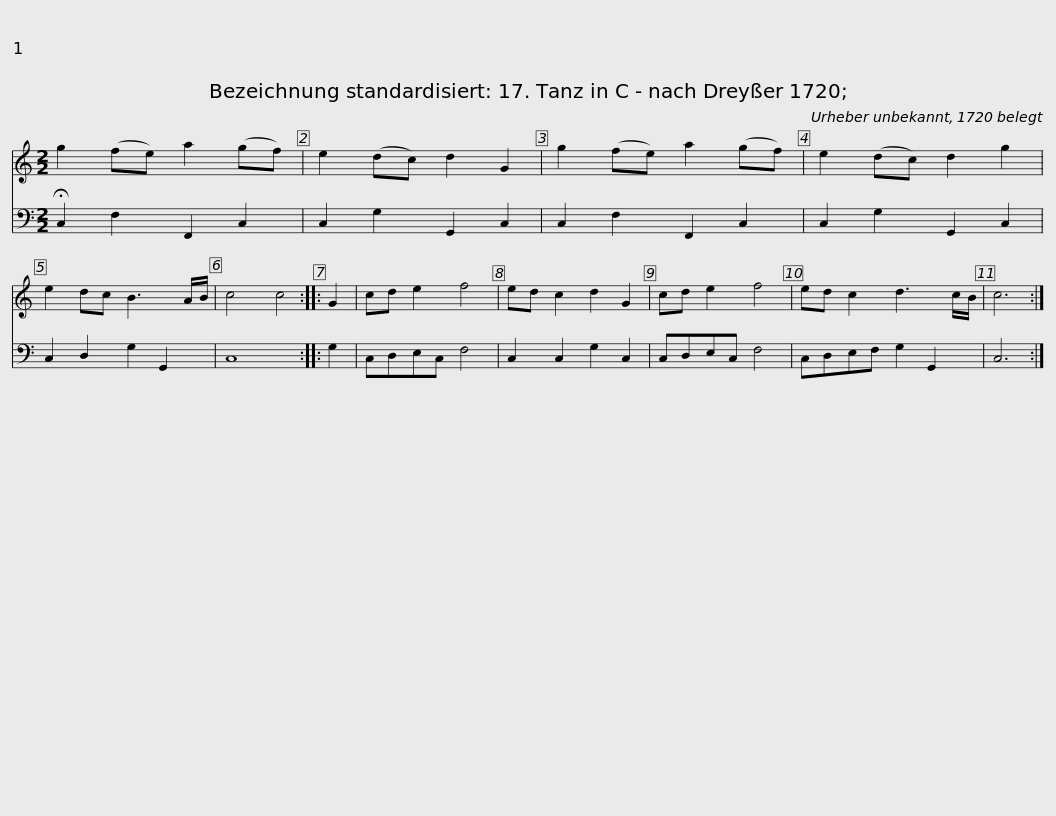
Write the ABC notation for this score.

X:1
%%score 1 2
L:1/8
M:2/2
I:linebreak $
K:C
V:1 treble
V:2 bass
V:1
 g2 (fe) a2 (gf) | e2 (dc) d2 G2 | g2 (fe) a2 (gf) | e2 (dc) d2 g2 | e2 dc B3 A/B/ | %5
 c4 c4 :: G2 | cd e2 f4 |$ ed c2 d2 G2 | cd e2 f4 | %10
 ed c2 d3 c/B/ | c6 :| %12
V:2
 !fermata!C,2 F,2 F,,2 C,2 | C,2 G,2 G,,2 C,2 | C,2 F,2 F,,2 C,2 | C,2 G,2 G,,2 C,2 | C,2 D,2 G,2 G,,2 | %5
 C,8 :: G,2 | C,D,E,C, F,4 |$ C,2 C,2 G,2 C,2 | C,D,E,C, F,4 | %10
 C,D,E,F, G,2 G,,2 | C,6 :| %12
